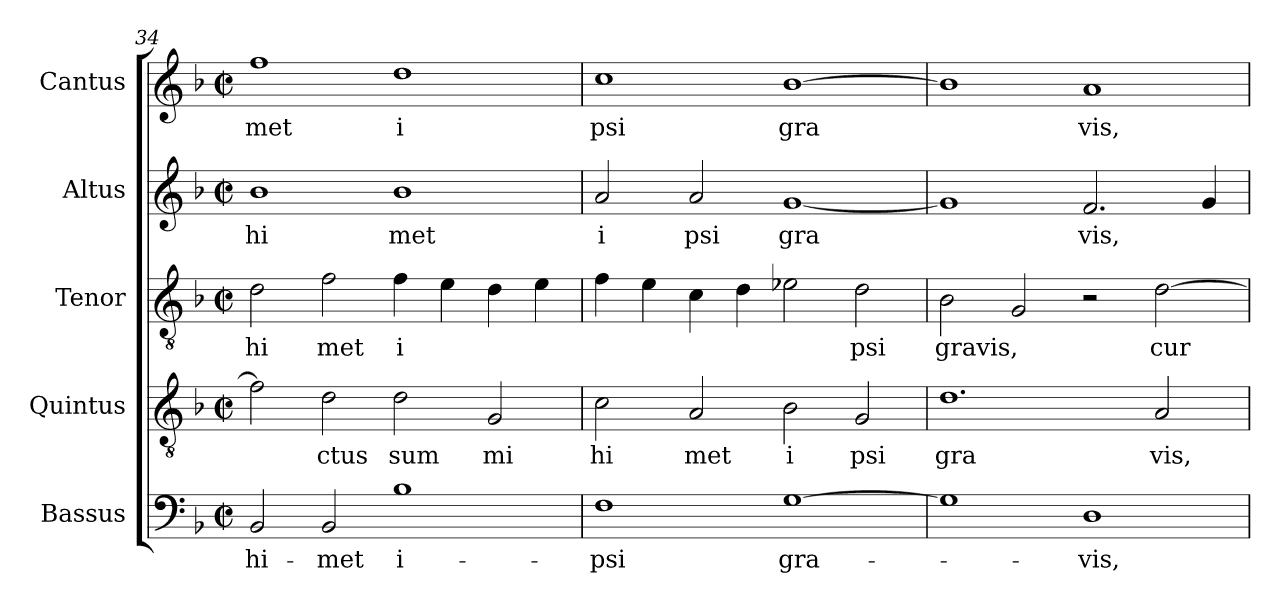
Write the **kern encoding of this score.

**kern	**text	**kern	**text	**kern	**text	**kern	**text	**kern	**text
*part5	*part5	*part4	*part4	*part3	*part3	*part2	*part2	*part1	*part1
*staff5	*staff5	*staff4	*staff4	*staff3	*staff3	*staff2	*staff2	*staff1	*staff1
*I"Bassus	*	*I"Quintus	*	*I"Tenor	*	*I"Altus	*	*I"Cantus	*
*clefF4	*	*clefGv2	*	*clefGv2	*	*clefG2	*	*clefG2	*
*k[b-]	*	*k[b-]	*	*k[b-]	*	*k[b-]	*	*k[b-]	*
*F:	*	*F:	*	*F:	*	*F:	*	*F:	*
*M2/2	*	*M2/2	*	*M2/2	*	*M2/2	*	*M2/2	*
*met(c|)	*	*met(c|)	*	*met(c|)	*	*met(c|)	*	*met(c|)	*
=34	=34	=34	=34	=34	=34	=34	=34	=34	=34
!	!LO:LY:b:cj	!	!	!	!LO:LY:b:cj	!	!LO:LY:b:cj	!	!LO:LY:b:cj
2BB-/	-hi-	2f\]	.	2d\	hi	1b-	hi	1ff	met
!	!LO:LY:b:cj	!	!LO:LY:b:cj	!	!LO:LY:b:cj	!	!	!	!
2BB-/	-met	2d\	ctus	2f\	met	.	.	.	.
!	!LO:LY:b:cj	!	!LO:LY:b:cj	!	!LO:LY:b:rj	!	!LO:LY:b:cj	!	!LO:LY:b:cj
1B-	i-	2d\	sum	4f\	i	1b-	met	1dd	i
.	.	.	.	4e\	.	.	.	.	.
!	!	!	!LO:LY:b:cj	!	!	!	!	!	!
.	.	2G/	mi	4d\	.	.	.	.	.
.	.	.	.	4e\	.	.	.	.	.
=35	=35	=35	=35	=35	=35	=35	=35	=35	=35
!	!LO:LY:b:cj	!	!LO:LY:b:cj	!	!	!	!LO:LY:b:cj	!	!LO:LY:b:cj
1F	-psi	2c\	hi	4f\	.	2a/	i	1cc	psi
.	.	.	.	4e\	.	.	.	.	.
!	!	!	!LO:LY:b:cj	!	!	!	!LO:LY:b:cj	!	!
.	.	2A/	met	4c\	.	2a/	psi	.	.
.	.	.	.	4d\	.	.	.	.	.
!	!LO:LY:b:cj	!	!LO:LY:b:cj	!	!	!	!LO:LY:b:cj	!	!LO:LY:b:cj
[>1G	gra-	2B-\	i	2e-X\	.	[<1g	gra	[>1b-	gra
!	!	!	!LO:LY:b:cj	!	!LO:LY:b:cj	!	!	!	!
.	.	2G/	psi	2d\	psi	.	.	.	.
=36	=36	=36	=36	=36	=36	=36	=36	=36	=36
!	!	!	!LO:LY:b:cj	!	!LO:LY:b	!	!	!	!
1G]	.	1.d	gra	2B-\	gravis,	1g]	.	1b-]	.
.	.	.	.	2G/	.	.	.	.	.
!	!LO:LY:b:cj	!	!	!	!	!	!LO:LY:b	!	!LO:LY:b:cj
1D	-vis,	.	.	2r	.	2.f/	vis,	1a	vis,
!	!	!	!LO:LY:b:cj	!	!LO:LY:b	!	!	!	!
.	.	2A/	vis,	[>2d\	cur	.	.	.	.
.	.	.	.	.	.	4g/	.	.	.
=	=	=	=	=	=	=	=	=	=
*-	*-	*-	*-	*-	*-	*-	*-	*-	*-
